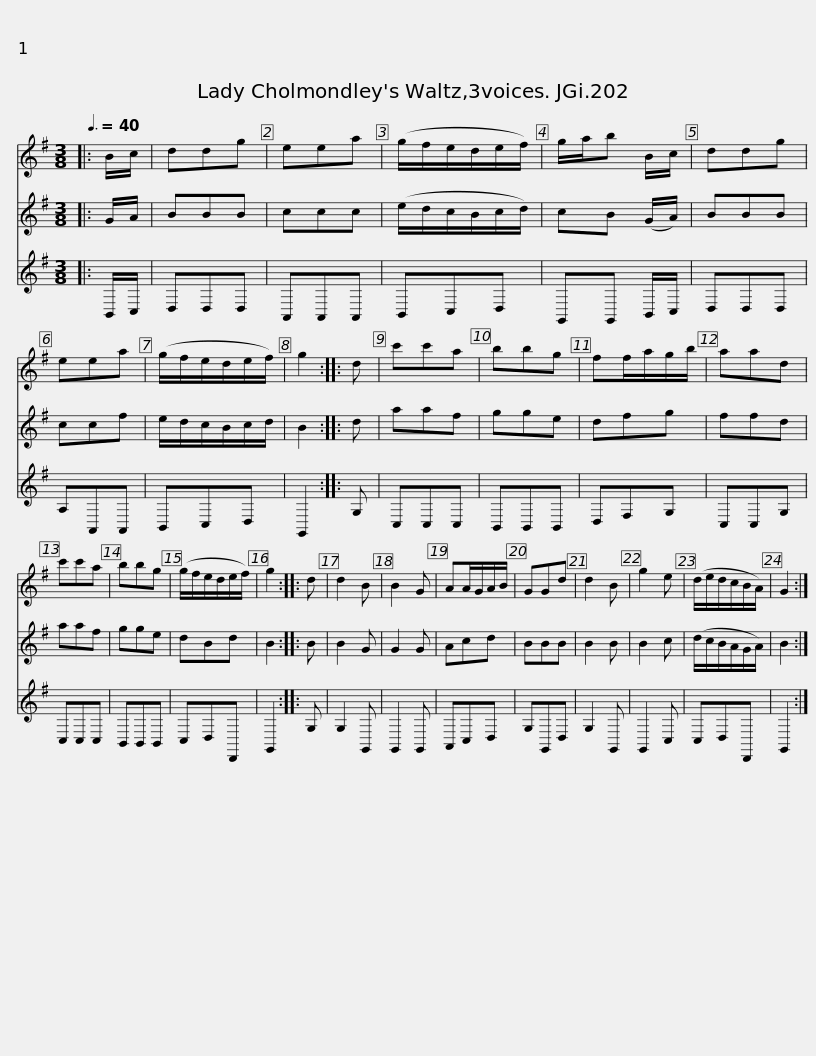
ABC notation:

X:1
%%score 1 2 3
L:1/8
Q:3/8=40
M:3/8
I:linebreak $
K:G
V:1 treble
V:2 treble
V:3 treble
V:1
|: B/c/ | ddg | eea | (g/f/e/d/e/f/) | g/a/b B/c/ | %5
 ddg | eea | (g/f/e/d/e/f/) | g2 :: d |$ %10
 c'c'a | bbg | ff/a/g/b/ | aad | c'c'a | %15
 bbg | (g/f/e/d/e/f/) | g2 :: d | d2 B | %20
 B2 G |$ AA/G/A/B/ | GGd | d2 B | g2 e | %25
 (d/e/d/c/B/A/) | G2 :| %27
V:2
|: G/A/ | BBB | ccc | (e/d/c/B/c/d/) | cB (G/A/) | %5
 BBB | ccf | e/d/c/B/c/d/ | B2 :: d |$ %10
 aaf | gge | dfg | ffd | aaf | %15
 gge | dBd | B2 :: B | B2 G | %20
 G2 G |$ Acd | BBB | B2 B | B2 c | %25
 (d/c/B/A/G/A/) | B2 :| %27
V:3
|: B,,/C,/ | D,D,D, | A,,A,,A,, | B,,C,D, | G,,G,, B,,/C,/ | %5
 D,D,D, | A,A,,A,, | B,,C,D, | G,,2 :: G, |$ %10
 C,C,C, | B,,B,,B,, | D,F,G, | C,C,G, | C,C,C, | %15
 B,,B,,B,, | C,D,D,, | G,,2 :: G, | G,2 G,, | %20
 G,,2 G,, |$ A,,C,D, | G,G,,D, | G,2 G,, | G,,2 C, | %25
 C,D,D,, | G,,2 :| %27
